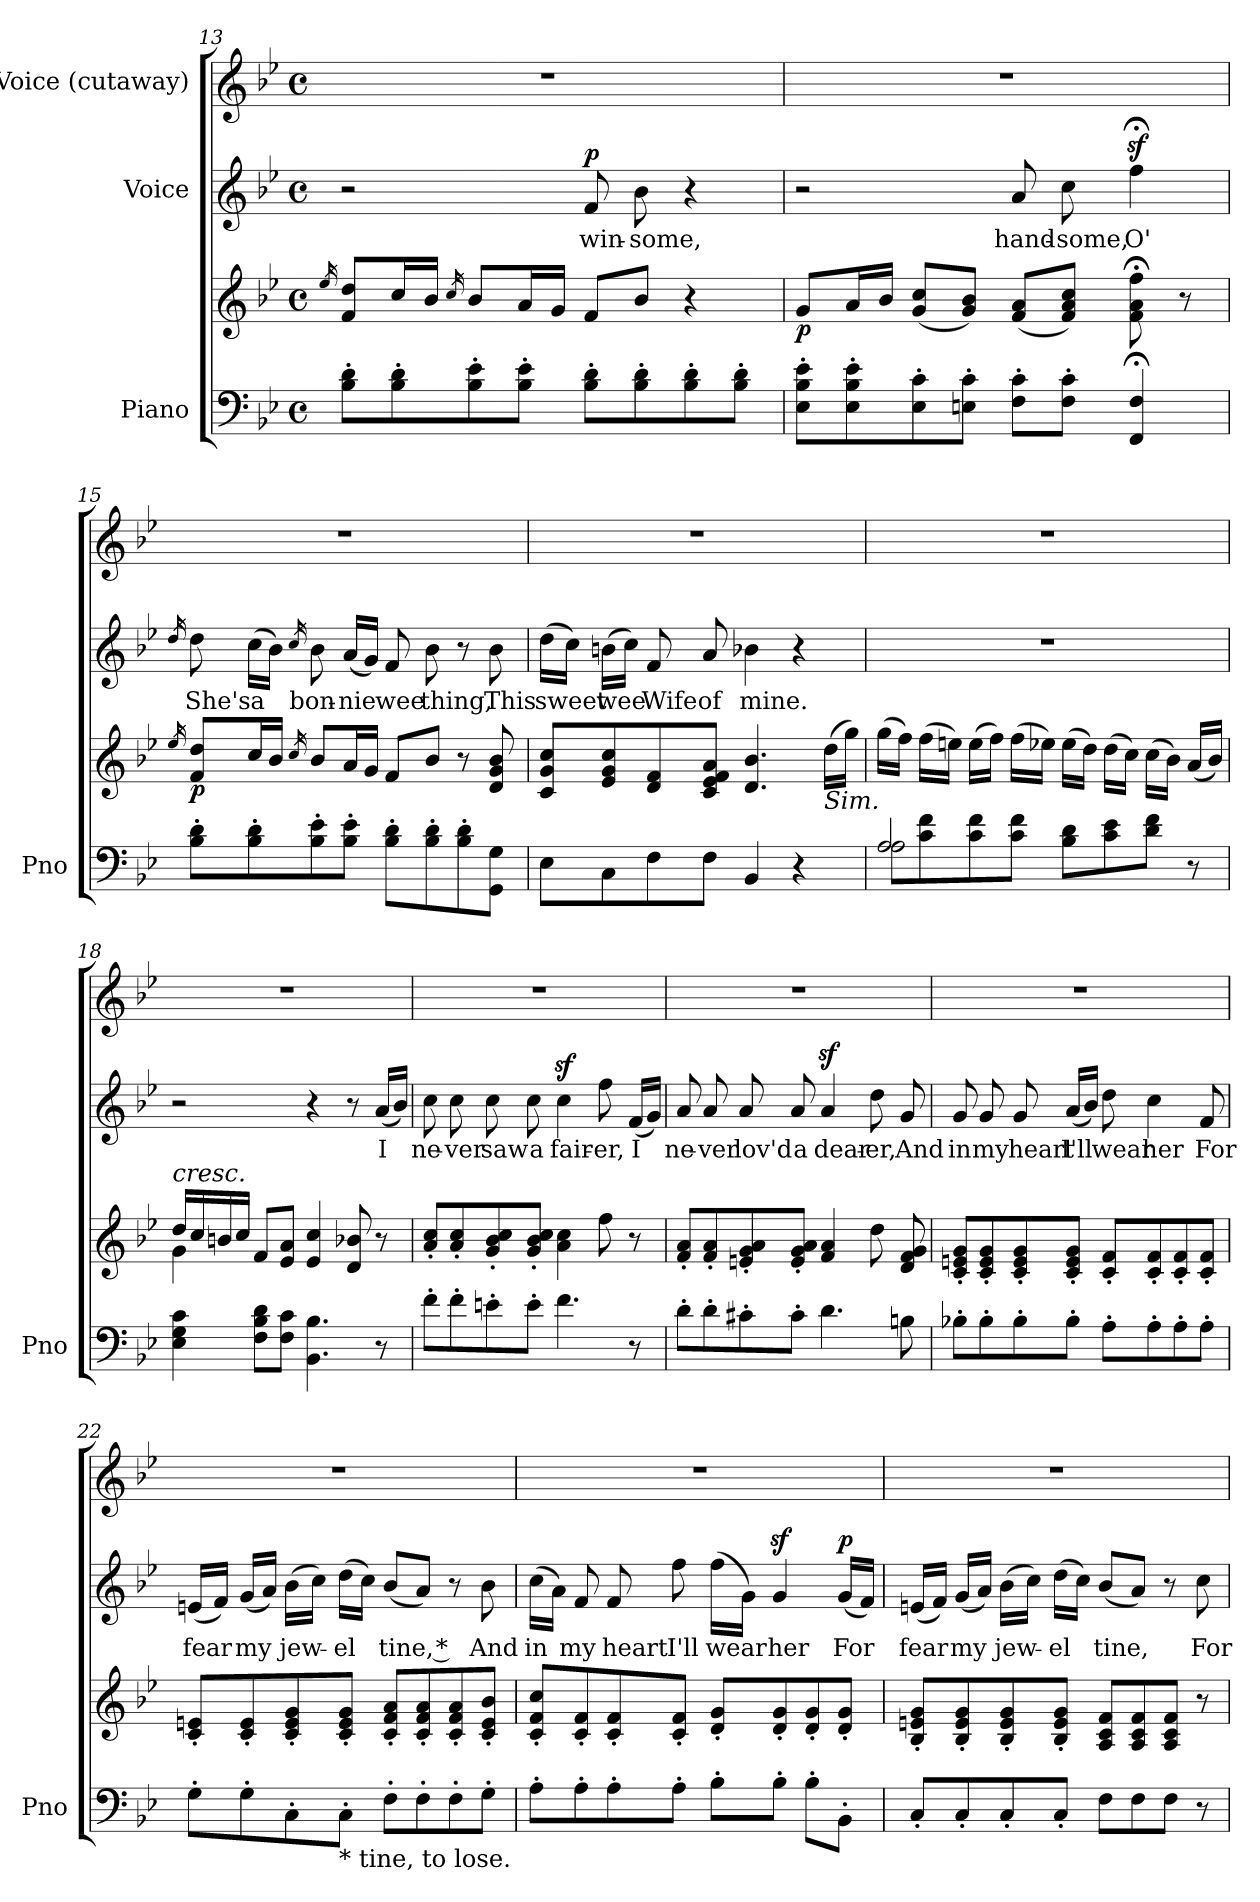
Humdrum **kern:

**kern	**kern	**dynam	**kern	**text	**dynam	**kern
*part3	*part3	*part3	*part2	*part2	*part2	*part1
*staff4	*staff3	*staff3/4	*staff2	*staff2	*staff2	*staff1
*I"Piano	*	*	*I"Voice	*	*	*I"Voice (cutaway)
*I'Pno	*	*	*	*	*	*
!!LO:PB:g=z
*clefF4	*clefG2	*	*clefG2	*	*	*clefG2
*k[b-e-]	*k[b-e-]	*	*k[b-e-]	*	*	*k[b-e-]
*M4/4	*M4/4	*	*M4/4	*	*	*M4/4
*met(c)	*met(c)	*	*met(c)	*	*	*met(c)
=13	=13	=13	=13	=13	=13	=13
.	16qee-/	.	.	.	.	.
8B-\' 8d\'L	8f/ 8dd/L	.	2r	.	.	1r
8B-\' 8d\'	16cc/L	.	.	.	.	.
.	16b-/JJ	.	.	.	.	.
.	16qcc/	.	.	.	.	.
8B-\' 8e-\'	8b-/L	.	.	.	.	.
8B-\' 8e-\'J	16a/L	.	.	.	.	.
.	16g/JJ	.	.	.	.	.
!	!	!	!	!LO:LY:b	!LO:DY:a	!
8B-\' 8d\'L	8f/L	.	8f/	win-	p	.
!	!	!	!	!LO:LY:b	!	!
8B-\' 8d\'	8b-/J	.	8b-\	-some,	.	.
8B-\' 8d\'	4r	.	4r	.	.	.
8B-\' 8d\'J	.	.	.	.	.	.
=14	=14	=14	=14	=14	=14	=14
!	!	!LO:DY:b	!	!	!	!
8E-\' 8B-\' 8e-\'L	8g/L	p	2r	.	.	1r
8E-\' 8B-\' 8e-\'	16a/L	.	.	.	.	.
.	16b-/JJ	.	.	.	.	.
8E-\' 8c\'	(8g/ 8cc/L	.	.	.	.	.
8En\' 8c\'J	8g/ 8b-/J)	.	.	.	.	.
!	!	!	!	!LO:LY:b	!	!
8F\' 8c\'L	(8f/ 8a/L	.	8a/	hand-	.	.
!	!	!	!	!LO:LY:b	!	!
8F\' 8c\'J	8f/ 8a/ 8cc/J)	.	8cc\	-some,	.	.
!	!	!	!	!LO:LY:b	!	!
4FF/;< 4F/;<	8f\;< 8a\;< 8ff\;<	.	4ffz>;<\	O'	.	.
.	8r	.	.	.	.	.
=15	=15	=15	=15	=15	=15	=15
.	16qee-/	.	16qdd/	.	.	.
!	!	!LO:DY:b	!	!LO:LY:b	!	!
8B-\' 8d\'L	8f/ 8dd/L	p	8dd\	She's	.	1r
!	!	!	!	!LO:LY:b	!	!
8B-\' 8d\'	16cc/L	.	(16cc\LL	a	.	.
.	16b-/JJ	.	16b-\JJ)	.	.	.
.	16qcc/	.	16qcc/	.	.	.
!	!	!	!	!LO:LY:b	!	!
8B-\' 8e-\'	8b-/L	.	8b-\	bon-	.	.
!	!	!	!	!LO:LY:b	!	!
8B-\' 8e-\'J	16a/L	.	(16a/LL	-nie	.	.
.	16g/JJ	.	16g/JJ)	.	.	.
!	!	!	!	!LO:LY:b	!	!
8B-\' 8d\'L	8f/L	.	8f/	wee	.	.
!	!	!	!	!LO:LY:b	!	!
8B-\' 8d\'	8b-/J	.	8b-\	thing,	.	.
8B-\' 8d\'	8r	.	8r	.	.	.
!	!	!	!	!LO:LY:b	!	!
8GG\ 8G\J	8d/ 8g/ 8b-/	.	8b-\	This	.	.
!!LO:LB:g=z
=16	=16	=16	=16	=16	=16	=16
!	!	!	!	!LO:LY:b	!	!
8E-\L	8c/ 8g/ 8cc/L	.	(16dd\LL	sweet	.	1r
.	.	.	16cc\JJ)	.	.	.
!	!	!	!	!LO:LY:b	!	!
8C\	8e-/ 8g/ 8cc/	.	(16bn\LL	wee	.	.
.	.	.	16cc\JJ)	.	.	.
!	!	!	!	!LO:LY:b	!	!
8F\	8d/ 8f/	.	8f/	Wife	.	.
!	!	!	!	!LO:LY:b	!	!
8F\J	8c/ 8e-/ 8f/ 8a/J	.	8a/	of	.	.
!	!	!	!	!LO:LY:b	!	!
4BB-/	4.d/ 4.b-/	.	4b-X\	mine.	.	.
4r	.	.	4r	.	.	.
!	!LO:TX:b:i:t=Sim.	!	!	!	!	!
.	(16dd\LL	.	.	.	.	.
.	16gg\JJ)	.	.	.	.	.
=17	=17	=17	=17	=17	=17	=17
*^	*	*	*	*	*	*
!	!LO:N:head=open	!	!	!	!	!	!
2A/	8A\L	(16gg\LL	.	1r	.	.	1r
!	!	!	!LO:DY:a	!	!	!	!
.	.	16ff\JJ)	other-dynamics	.	.	.	.
.	8c\ 8f\	(16ff\LL	.	.	.	.	.
.	.	16een\JJ)	.	.	.	.	.
.	8c\ 8f\	(16ee\LL	.	.	.	.	.
.	.	16ff\JJ)	.	.	.	.	.
.	8c\ 8f\J	(16ff\LL	.	.	.	.	.
.	.	16ee-X\JJ)	.	.	.	.	.
2ryy	8B-\ 8d\L	(16ee-\LL	.	.	.	.	.
.	.	16dd\JJ)	.	.	.	.	.
.	8c\ 8e-\	(16dd\LL	.	.	.	.	.
.	.	16cc\JJ)	.	.	.	.	.
.	8d\ 8f\J	(16cc\LL	.	.	.	.	.
.	.	16b-\JJ)	.	.	.	.	.
.	8r	(16a/LL	.	.	.	.	.
.	.	16b-/JJ)	.	.	.	.	.
*v	*v	*	*	*	*	*	*
!!LO:LB:g=z
=18	=18	=18	=18	=18	=18	=18
*	*^	*	*	*	*	*
!	!LO:TX:a:i:t=cresc.	!	!	!	!	!	!
4E-\ 4G\ 4c\	16dd/LL	4g\	.	2r	.	.	1r
.	16cc/	.	.	.	.	.	.
.	16bn/	.	.	.	.	.	.
.	16cc/JJ	.	.	.	.	.	.
8F\ 8B-\ 8d\L	8f/L	2.ryy	.	.	.	.	.
8F\ 8c\J	8e-/ 8a/J	.	.	.	.	.	.
4.BB-\ 4.B-\	4e-/ 4cc/	.	.	4r	.	.	.
.	8d/ 8b-X/	.	.	8r	.	.	.
!	!	!	!	!	!LO:LY:b	!	!
8r	8r	.	.	(16a/LL	I	.	.
.	.	.	.	16b-/JJ)	.	.	.
*	*v	*v	*	*	*	*	*
!!LO:LB:g=z
=19	=19	=19	=19	=19	=19	=19
!	!	!	!	!LO:LY:b	!	!
8f'\L	8a/' 8cc/'L	.	8cc\	ne-	.	1r
!	!	!	!	!LO:LY:b	!	!
8f'\	8a/' 8cc/'	.	8cc\	-ver	.	.
!	!	!	!	!LO:LY:b	!	!
8en'\	8g/' 8b-/' 8cc/'	.	8cc\	saw	.	.
!	!	!	!	!LO:LY:b	!	!
8e'\J	8g/' 8b-/' 8cc/'J	.	8cc\	a	.	.
!	!	!	!	!LO:LY:b	!	!
4.f\	4a\ 4cc\	.	4ccz>\	fair-	.	.
!	!	!	!	!LO:LY:b	!	!
.	8ff\	.	8ff\	-er,	.	.
!	!	!	!	!LO:LY:b	!	!
8r	8r	.	(16f/LL	I	.	.
.	.	.	16g/JJ)	.	.	.
=20	=20	=20	=20	=20	=20	=20
!	!	!	!	!LO:LY:b	!	!
8d'\L	8f/' 8a/'L	.	8a/	ne-	.	1r
!	!	!	!	!LO:LY:b	!	!
8d'\	8f/' 8a/'	.	8a/	-ver	.	.
!	!	!	!	!LO:LY:b	!	!
8c#X'\	8en/' 8g/' 8a/'	.	8a/	lov'd	.	.
!	!	!	!	!LO:LY:b	!	!
8c#'\J	8e/' 8g/' 8a/'J	.	8a/	a	.	.
!	!	!	!	!LO:LY:b	!	!
4.d\	4f/ 4a/	.	4az>/	dear-	.	.
!	!	!	!	!LO:LY:b	!	!
.	8dd\	.	8dd\	-er,	.	.
!	!	!	!	!LO:LY:b	!	!
8Bn\	8d/ 8f/ 8g/	.	8g/	And	.	.
!!LO:PB:g=z
=21	=21	=21	=21	=21	=21	=21
!	!	!	!	!LO:LY:b	!	!
8B-X'\L	8c/' 8en/' 8g/'L	.	8g/	in	.	1r
!	!	!	!	!LO:LY:b	!	!
8B-'\	8c/' 8e/' 8g/'	.	8g/	my	.	.
!	!	!	!	!LO:LY:b	!	!
8B-'\	8c/' 8e/' 8g/'	.	8g/	heart	.	.
!	!	!	!	!LO:LY:b	!	!
8B-'\J	8c/' 8e/' 8g/'J	.	(16a/LL	I'll	.	.
.	.	.	16b-/JJ)	.	.	.
!	!	!	!	!LO:LY:b	!	!
8A'\L	8c/' 8f/'L	.	8dd\	wear	.	.
!	!	!	!	!LO:LY:b	!	!
8A'\	8c/' 8f/'	.	4cc\	her	.	.
8A'\	8c/' 8f/'	.	.	.	.	.
!	!	!	!	!LO:LY:b	!	!
8A'\J	8c/' 8f/'J	.	8f/	For	.	.
=22	=22	=22	=22	=22	=22	=22
!	!	!	!	!LO:LY:b	!	!
8G'\L	8c/' 8en/'L	.	(16en/LL	fear	.	1r
.	.	.	16f/JJ)	.	.	.
!	!	!	!	!LO:LY:b	!	!
8G'\	8c/' 8e/'	.	(16g/LL	my	.	.
.	.	.	16a/JJ)	.	.	.
!	!	!	!	!LO:LY:b	!	!
8C'\	8c/' 8e/' 8g/'	.	(16b-\LL	jew-	.	.
.	.	.	16cc\JJ)	.	.	.
!LO:TX:b:t=* tine, to lose.	!	!	!	!	!	!
!	!	!	!	!LO:LY:b	!	!
8C'\J	8c/' 8e/' 8g/'J	.	(16dd\LL	-el	.	.
.	.	.	16cc\JJ)	.	.	.
!	!	!	!	!LO:LY:b	!	!
8F'\L	8c/' 8f/' 8a/'L	.	(8b-/L	tine, *	.	.
8F'\	8c/' 8f/' 8a/'	.	8a/J)	.	.	.
8F'\	8c/' 8f/' 8a/'	.	8r	.	.	.
!	!	!	!	!LO:LY:b	!	!
8G'\J	8c/' 8e/' 8b-/'J	.	8b-\	And	.	.
!!LO:PB:g=z
=23	=23	=23	=23	=23	=23	=23
!	!	!	!	!LO:LY:b	!	!
8A'\L	8c/' 8f/' 8cc/'L	.	(16cc\LL	in	.	1r
.	.	.	16a\JJ)	.	.	.
!	!	!	!	!LO:LY:b	!	!
8A'\	8c/' 8f/'	.	8f/	my	.	.
!	!	!	!	!LO:LY:b	!	!
8A'\	8c/' 8f/'	.	8f/	heart	.	.
!	!	!	!	!LO:LY:b	!	!
8A'\J	8c/' 8f/'J	.	8ff\	I'll	.	.
!	!	!	!	!LO:LY:b	!	!
8B-'\L	8d/' 8g/'L	.	(16ff\LL	wear	.	.
.	.	.	16g\JJ)	.	.	.
!	!	!	!	!LO:LY:b	!	!
8B-'\J	8d/' 8g/'	.	4gz>/	her	.	.
8B-'\L	8d/' 8g/'	.	.	.	.	.
!	!	!	!	!LO:LY:b	!LO:DY:a	!
8BB-'\J	8d/' 8g/'J	.	(16g/LL	For	p	.
.	.	.	16f/JJ)	.	.	.
=24	=24	=24	=24	=24	=24	=24
!	!	!	!	!LO:LY:b	!	!
8C'/L	8B-/' 8en/' 8g/'L	.	(16en/LL	fear	.	1r
.	.	.	16f/JJ)	.	.	.
!	!	!	!	!LO:LY:b	!	!
8C'/	8B-/' 8e/' 8g/'	.	(16g/LL	my	.	.
.	.	.	16a/JJ)	.	.	.
!	!	!	!	!LO:LY:b	!	!
8C'/	8B-/' 8e/' 8g/'	.	(16b-\LL	jew-	.	.
.	.	.	16cc\JJ)	.	.	.
!	!	!	!	!LO:LY:b	!	!
8C'/J	8B-/' 8e/' 8g/'J	.	(16dd\LL	-el	.	.
.	.	.	16cc\JJ)	.	.	.
!	!	!	!	!LO:LY:b	!	!
8F\L	8A/ 8c/ 8f/L	.	(8b-/L	tine,	.	.
8F\	8A/ 8c/ 8f/	.	8a/J)	.	.	.
8F\J	8A/ 8c/ 8f/J	.	8r	.	.	.
!	!	!	!	!LO:LY:b	!	!
8r	8r	.	8cc\	For	.	.
=	=	=	=	=	=	=
*-	*-	*-	*-	*-	*-	*-
